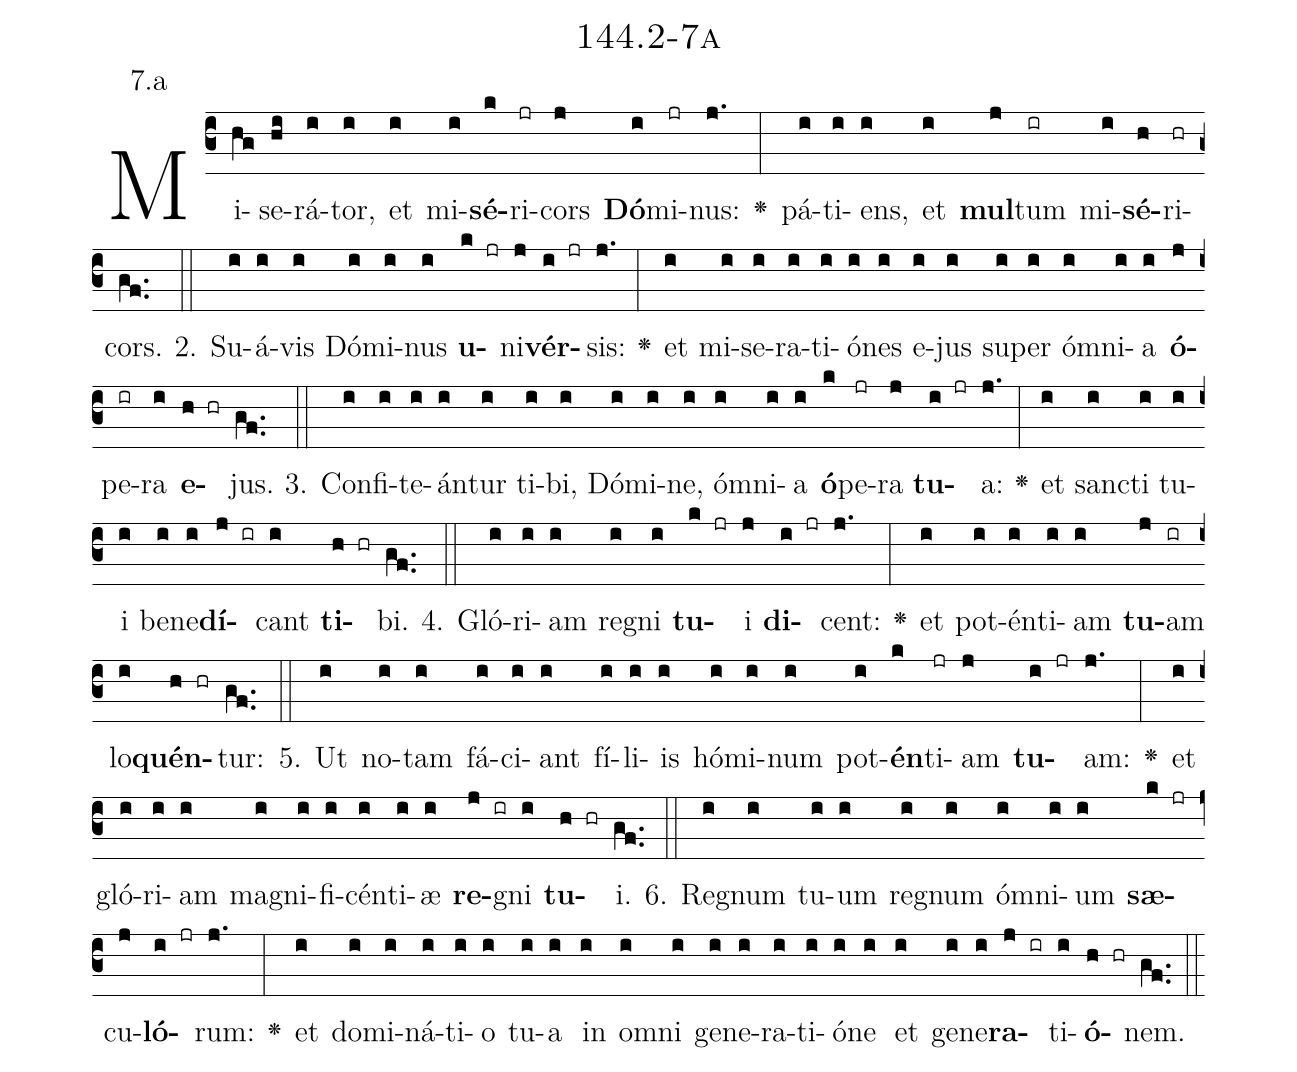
name: 144.2-7a;
annotation: 7.a;
%%
(c3)Mi(hg)se(hi)rá(i)tor,(i) et(i) mi(i)<b>sé</b>(k)ri(jr)cors(j) <b>Dó</b>(i)mi(jr)nus:(j.) <v>\greheightstar</v>(:) pá(i)ti(i)ens,(i) et(i) <b>mul</b>(j)tum(ir) mi(i)<b>sé</b>(h)ri(hr)cors.(gf..) (::)
2. Su(i)á(i)vis(i) Dó(i)mi(i)nus(i) <b>u</b>(k jr)ni(j)<b>vér</b>(i jr)sis:(j.) <v>\greheightstar</v>(:) et(i) mi(i)se(i)ra(i)ti(i)ó(i)nes(i) e(i)jus(i) su(i)per(i) óm(i)ni(i)a(i) <b>ó</b>(j)pe(ir)ra(i) <b>e</b>(h hr)jus.(gf..) (::)
3. Con(i)fi(i)te(i)án(i)tur(i) ti(i)bi,(i) Dó(i)mi(i)ne,(i) óm(i)ni(i)a(i) <b>ó</b>(k)pe(jr)ra(j) <b>tu</b>(i jr)a:(j.) <v>\greheightstar</v>(:) et(i) sanc(i)ti(i) tu(i)i(i) be(i)ne(i)<b>dí</b>(j ir)cant(i) <b>ti</b>(h hr)bi.(gf..) (::)
4. Gló(i)ri(i)am(i) re(i)gni(i) <b>tu</b>(k jr)i(j) <b>di</b>(i jr)cent:(j.) <v>\greheightstar</v>(:) et(i) pot(i)én(i)ti(i)am(i) <b>tu</b>(j)am(ir) lo(i)<b>quén</b>(h hr)tur:(gf..) (::)
5. Ut(i) no(i)tam(i) fá(i)ci(i)ant(i) fí(i)li(i)is(i) hó(i)mi(i)num(i) pot(i)<b>én</b>(k)ti(jr)am(j) <b>tu</b>(i jr)am:(j.) <v>\greheightstar</v>(:) et(i) gló(i)ri(i)am(i) ma(i)gni(i)fi(i)cén(i)ti(i)æ(i) <b>re</b>(j ir)gni(i) <b>tu</b>(h hr)i.(gf..) (::)
6. Re(i)gnum(i) tu(i)um(i) re(i)gnum(i) óm(i)ni(i)um(i) <b>sæ</b>(k jr)cu(j)<b>ló</b>(i jr)rum:(j.) <v>\greheightstar</v>(:) et(i) do(i)mi(i)ná(i)ti(i)o(i) tu(i)a(i) in(i) om(i)ni(i) ge(i)ne(i)ra(i)ti(i)ó(i)ne(i) et(i) ge(i)ne(i)<b>ra</b>(j ir)ti(i)<b>ó</b>(h hr)nem.(gf..) (::)
